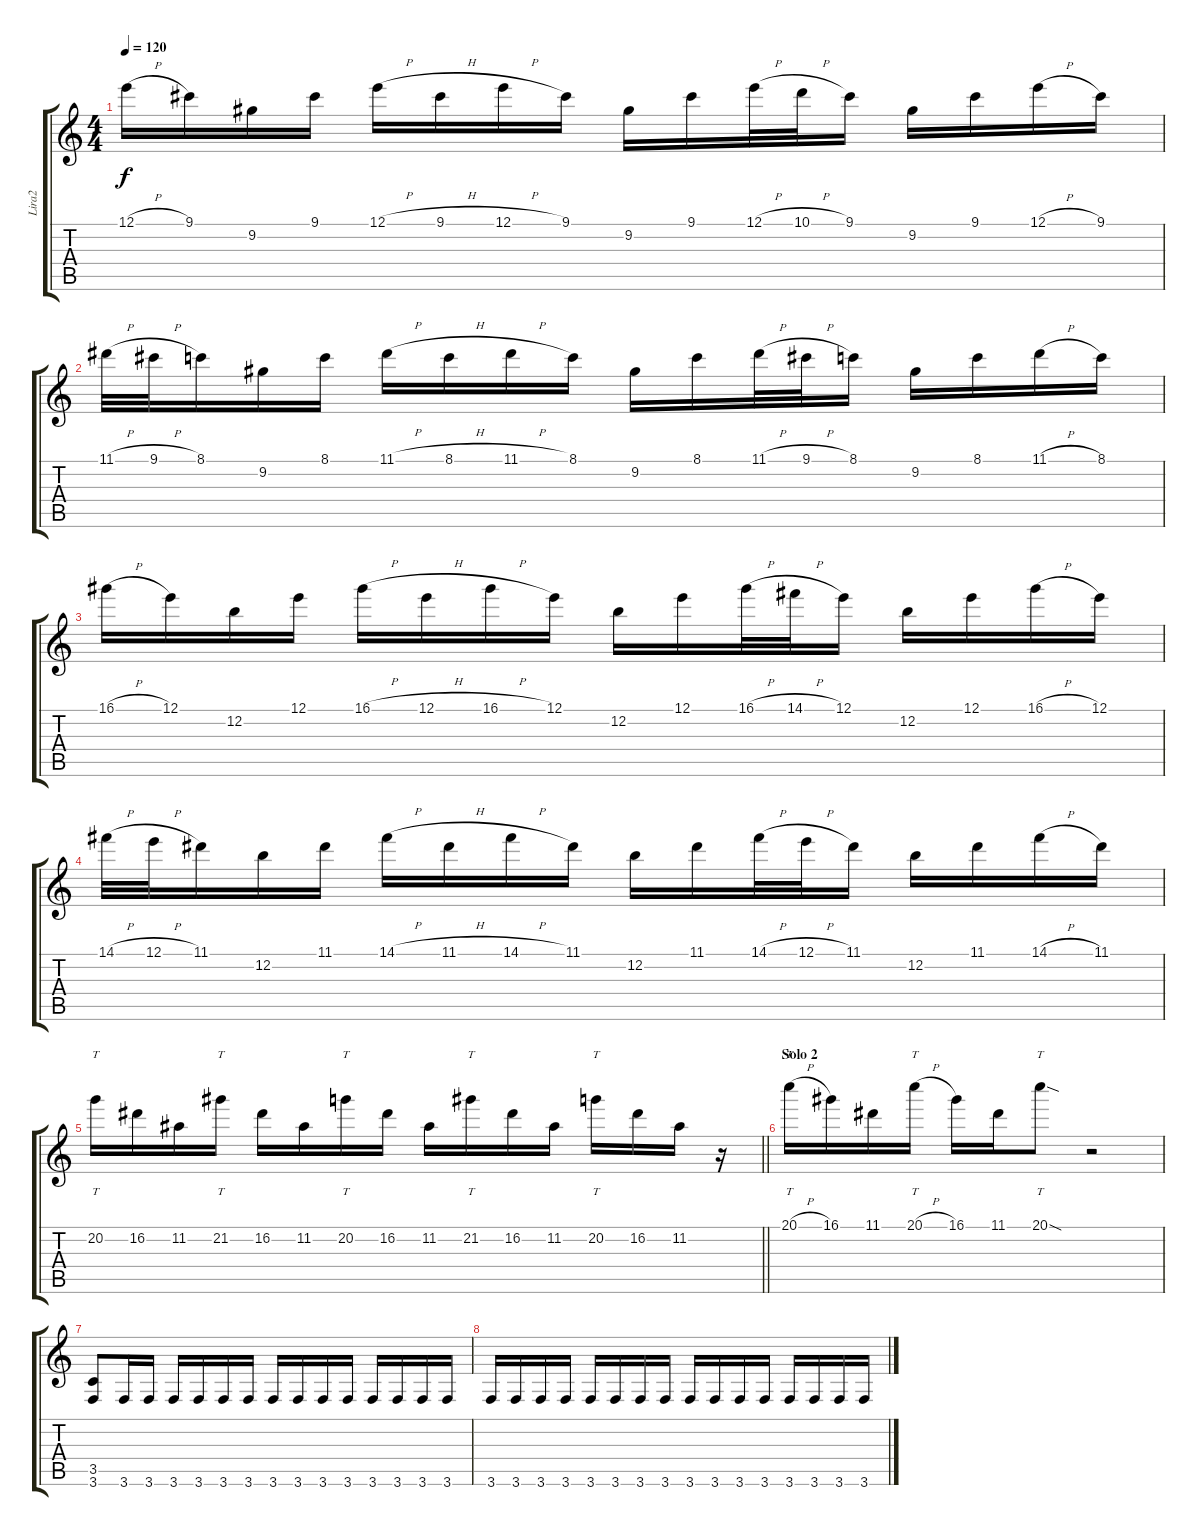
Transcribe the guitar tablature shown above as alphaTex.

\track ("Lira2" "Lira2") {instrument distortionguitar}
\staff {score tabs}
\tuning (E4 B3 G3 D3 A2 D2) {hide}
\ts (4 4)
\tempo 120
\clef g2
\ks c
12.1{h}.16{dy f} 9.1.16 9.2.16 9.1.16 12.1{h}.16 9.1{h}.16 12.1{h}.16 9.1.16 9.2.16 9.1.16 12.1{h}.32 10.1{h}.32 9.1.16 9.2.16 9.1.16 12.1{h}.16 9.1.16 |
11.1{h}.32 9.1{h}.32 8.1.16 9.2.16 8.1.16 11.1{h}.16 8.1{h}.16 11.1{h}.16 8.1.16 9.2.16 8.1.16 11.1{h}.32 9.1{h}.32 8.1.16 9.2.16 8.1.16 11.1{h}.16 8.1.16 |
16.1{h}.16 12.1.16 12.2.16 12.1.16 16.1{h}.16 12.1{h}.16 16.1{h}.16 12.1.16 12.2.16 12.1.16 16.1{h}.32 14.1{h}.32 12.1.16 12.2.16 12.1.16 16.1{h}.16 12.1.16 |
14.1{h}.32 12.1{h}.32 11.1.16 12.2.16 11.1.16 14.1{h}.16 11.1{h}.16 14.1{h}.16 11.1.16 12.2.16 11.1.16 14.1{h}.32 12.1{h}.32 11.1.16 12.2.16 11.1.16 14.1{h}.16 11.1.16 |
\barLineRight lightlight
20.2.16{tt} 16.2.16 11.2.16 21.2.16{tt} 16.2.16 11.2.16 20.2.16{tt} 16.2.16 11.2.16 21.2.16{tt} 16.2.16 11.2.16 20.2.16{tt} 16.2.16 11.2.16 r.16 |
\section ("" "Solo 2")
20.1{h}.16{tt} 16.1.16 11.1.16 20.1{h}.16{tt} 16.1.16 11.1.16 20.1{sod}.8{tt} r.2 |
(3.5 3.6).8{volume 13 balance 12 instrument distortionguitar} 3.6.16 3.6.16 3.6.16 3.6.16 3.6.16 3.6.16 3.6.16 3.6.16 3.6.16 3.6.16 3.6.16 3.6.16 3.6.16 3.6.16 |
3.6.16 3.6.16 3.6.16 3.6.16 3.6.16 3.6.16 3.6.16 3.6.16 3.6.16 3.6.16 3.6.16 3.6.16 3.6.16 3.6.16 3.6.16 3.6.16
